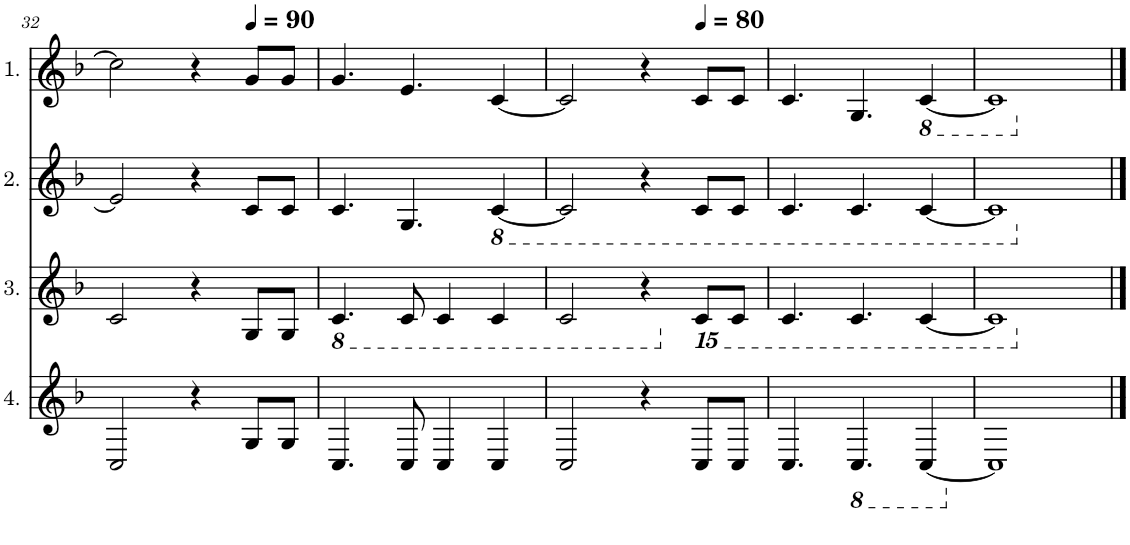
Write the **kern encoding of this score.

**kern	**kern	**kern	**kern
*part4	*part3	*part2	*part1
*staff4	*staff3	*staff2	*staff1
*I"4.	*I"3.	*I"2.	*I"1.
!!LO:PB:g=z
*clefG2	*clefG2	*clefG2	*clefG2
*Trd4c7	*Trd4c7	*Trd4c7	*Trd4c7
*k[b-]	*k[b-]	*k[b-]	*k[b-]
*M4/4	*M4/4	*M4/4	*M4/4
=32	=32	=32	=32
2C/	2c/	2e/]	2cc\]
4r	4r	4r	4r
*	*	*	*MM90
8G/L	8G/L	8c/L	8g/L
8G/J	8G/J	8c/J	8g/J
=33	=33	=33	=33
*	*8ba	*	*
4.C/	4.C/	4.c/	4.g/
8C/	8C/	4.G/	4.e/
4C/	4C/	.	.
*	*	*8ba	*
4C/	4C/	[4C/	[4c/
=34	=34	=34	=34
2C/	2C/	2C/]	2c/]
4r	4r	4r	4r
*	*X8ba	*	*
*	*15ba	*	*
*	*	*	*MM80
8C/L	8CC/L	8C/L	8c/L
8C/J	8CC/J	8C/J	8c/J
=35	=35	=35	=35
4.C/	4.CC/	4.C/	4.c/
*8ba	*	*	*
4.CC/	4.CC/	4.C/	4.G/
*	*	*	*8ba
[4CC/	[4CC/	[4C/	[4C/
=36	=36	=36	=36
*X8ba	*	*	*
1C]	1CC]	1C]	1C]
*	*X15ba	*	*
*	*	*X8ba	*
*	*	*	*X8ba
==	==	==	==
*-	*-	*-	*-
